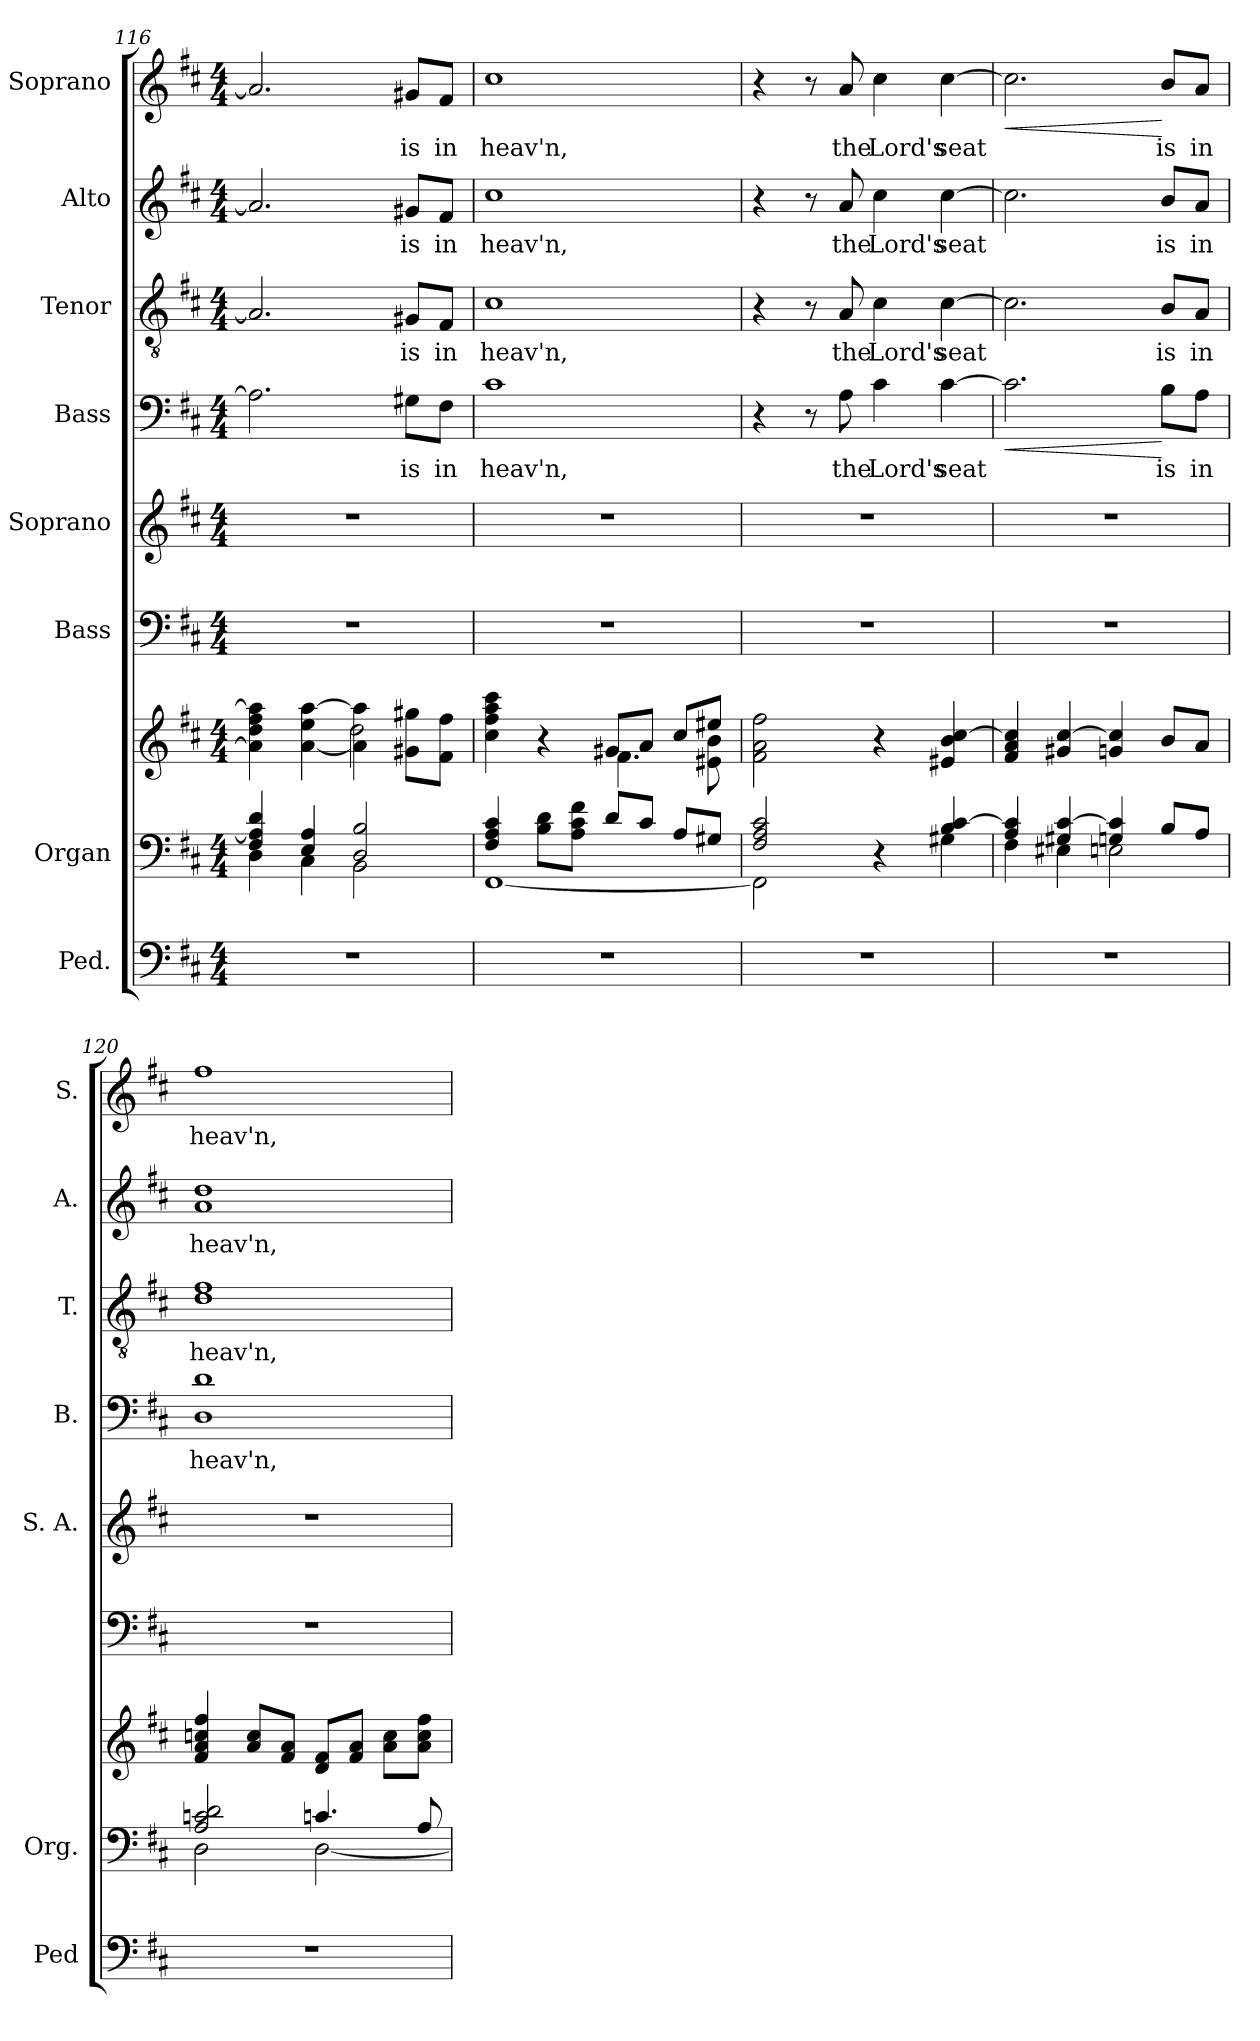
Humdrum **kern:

**kern	**kern	**kern	**kern	**kern	**kern	**text	**dynam	**kern	**text	**kern	**text	**kern	**text	**dynam
*part8	*part7	*part7	*part6	*part5	*part4	*part4	*part4	*part3	*part3	*part2	*part2	*part1	*part1	*part1
*staff9	*staff8	*staff7	*staff6	*staff5	*staff4	*staff4	*staff4	*staff3	*staff3	*staff2	*staff2	*staff1	*staff1	*staff1
*I"Ped.	*I"Organ	*	*I"Bass	*I"Soprano	*I"Bass	*	*	*I"Tenor	*	*I"Alto	*	*I"Soprano	*	*
*I'Ped	*I'Org.	*	*	*I'S. A.	*I'B.	*	*	*I'T.	*	*I'A.	*	*I'S.	*	*
!!LO:PB:g=z
*clefF4	*clefF4	*clefG2	*clefF4	*clefG2	*clefF4	*	*	*clefGv2	*	*clefG2	*	*clefG2	*	*
*	*	*	*	*	*	*	*	*ITrd7c12	*	*	*	*	*	*
*k[f#c#]	*k[f#c#]	*k[f#c#]	*k[f#c#]	*k[f#c#]	*k[f#c#]	*	*	*k[f#c#]	*	*k[f#c#]	*	*k[f#c#]	*	*
*D:	*D:	*D:	*D:	*D:	*D:	*	*	*D:	*	*D:	*	*D:	*	*
*M4/4	*M4/4	*M4/4	*M4/4	*M4/4	*M4/4	*	*	*M4/4	*	*M4/4	*	*M4/4	*	*
=116	=116	=116	=116	=116	=116	=116	=116	=116	=116	=116	=116	=116	=116	=116
*	*^	*^	*	*	*	*	*	*	*	*	*	*	*	*
1r	4F#i/ 4Ai] 4di	4Di\	4ai\] 4ddi 4ff#i 4aai]	2ryy	1r	1r	2.Ai\]	.	.	2.AAi/]	.	2.ai/]	.	2.ai/]	.	.
.	4Ei/ 4Ai	4C#i\	[4ai\ 4eei [4aai	.	.	.	.	.	.	.	.	.	.	.	.	.
.	2Di/ 2Bi	2BBi\	4ai\] 4aai]	2ddi\	.	.	.	.	.	.	.	.	.	.	.	.
!	!	!	!	!	!	!	!	!LO:LY:b:color=#000000	!	!	!	!	!	!	!	!
!	!	!	!	!	!	!	!	!	!	!	!LO:LY:b:color=#000000	!	!	!	!	!
!	!	!	!	!	!	!	!	!	!	!	!	!	!LO:LY:b:color=#000000	!	!	!
!	!	!	!	!	!	!	!	!	!	!	!	!	!	!	!LO:LY:b:color=#000000	!
.	.	.	8g#Xi\ 8gg#Xi\L	.	.	.	8G#Xi\L	is	.	8GG#Xi/L	is	8g#Xi/L	is	8g#Xi/L	is	.
!	!	!	!	!	!	!	!	!LO:LY:b:color=#000000	!	!	!	!	!	!	!	!
!	!	!	!	!	!	!	!	!	!	!	!LO:LY:b:color=#000000	!	!	!	!	!
!	!	!	!	!	!	!	!	!	!	!	!	!	!LO:LY:b:color=#000000	!	!	!
!	!	!	!	!	!	!	!	!	!	!	!	!	!	!	!LO:LY:b:color=#000000	!
.	.	.	8f#i\ 8ff#i\J	.	.	.	8F#i\J	in	.	8FF#i/J	in	8f#i/J	in	8f#i/J	in	.
=117	=117	=117	=117	=117	=117	=117	=117	=117	=117	=117	=117	=117	=117	=117	=117	=117
!	!	!	!	!	!	!	!	!LO:LY:b:color=#000000	!	!	!	!	!	!	!	!
!	!	!	!	!	!	!	!	!	!	!	!LO:LY:b:color=#000000	!	!	!	!	!
!	!	!	!	!	!	!	!	!	!	!	!	!	!LO:LY:b:color=#000000	!	!	!
!	!	!	!	!	!	!	!	!	!	!	!	!	!	!	!LO:LY:b:color=#000000	!
1r	4F#i/ 4Ai 4c#i	[1FF#i	4cc#i\ 4ff#i 4aai 4ccc#i	2ryy	1r	1r	1c#i	heav'n,	.	1C#i	heav'n,	1cc#i	heav'n,	1cc#i	heav'n,	.
.	8Bi\ 8di\L	.	4r	.	.	.	.	.	.	.	.	.	.	.	.	.
.	8Ai\ 8c#i\ 8f#i\J	.	.	.	.	.	.	.	.	.	.	.	.	.	.	.
.	8di/L	.	8g#Xi/L	4.f#i\	.	.	.	.	.	.	.	.	.	.	.	.
.	8c#i/J	.	8ai/J	.	.	.	.	.	.	.	.	.	.	.	.	.
.	8Ai/L	.	8cc#i/L	.	.	.	.	.	.	.	.	.	.	.	.	.
.	8G#Xi/J	.	8ee#Xi/J	8e#Xi\ 8bi	.	.	.	.	.	.	.	.	.	.	.	.
*	*	*	*v	*v	*	*	*	*	*	*	*	*	*	*	*	*
=118	=118	=118	=118	=118	=118	=118	=118	=118	=118	=118	=118	=118	=118	=118	=118
1r	2F#i/ 2Ai 2c#i	2FF#i\]	2f#i\ 2ai 2ff#i	1r	1r	4r	.	.	4r	.	4r	.	4r	.	.
.	.	.	.	.	.	8r	.	.	8r	.	8r	.	8r	.	.
!	!	!	!	!	!	!	!LO:LY:b:color=#000000	!	!	!	!	!	!	!	!
!	!	!	!	!	!	!	!	!	!	!LO:LY:b:color=#000000	!	!	!	!	!
!	!	!	!	!	!	!	!	!	!	!	!	!LO:LY:b:color=#000000	!	!	!
!	!	!	!	!	!	!	!	!	!	!	!	!	!	!LO:LY:b:color=#000000	!
.	.	.	.	.	.	8Ai\	the	.	8AAi/	the	8ai/	the	8ai/	the	.
!	!	!	!	!	!	!	!LO:LY:b:color=#000000	!	!	!	!	!	!	!	!
!	!	!	!	!	!	!	!	!	!	!LO:LY:b:color=#000000	!	!	!	!	!
!	!	!	!	!	!	!	!	!	!	!	!	!LO:LY:b:color=#000000	!	!	!
!	!	!	!	!	!	!	!	!	!	!	!	!	!	!LO:LY:b:color=#000000	!
.	4r	4ryy	4r	.	.	4c#i\	Lord's	.	4C#i\	Lord's	4cc#i\	Lord's	4cc#i\	Lord's	.
!	!	!	!	!	!	!	!LO:LY:b:color=#000000	!	!	!	!	!	!	!	!
!	!	!	!	!	!	!	!	!	!	!LO:LY:b:color=#000000	!	!	!	!	!
!	!	!	!	!	!	!	!	!	!	!	!	!LO:LY:b:color=#000000	!	!	!
!	!	!	!	!	!	!	!	!	!	!	!	!	!	!LO:LY:b:color=#000000	!
.	4Bi/ [4c#i	4G#Xi\	4e#Xi/ 4bi [4cc#i	.	.	[4c#i\	seat	.	[4C#i\	seat	[4cc#i\	seat	[4cc#i\	seat	.
=119	=119	=119	=119	=119	=119	=119	=119	=119	=119	=119	=119	=119	=119	=119	=119
!	!	!	!	!	!	!	!	!LO:HP:b	!	!	!	!	!	!	!LO:HP:b
1r	4Ai/ 4c#i]	4F#i\	4f#i/ 4ai 4cc#i]	1r	1r	2.c#i\]	.	<	2.C#i\]	.	2.cc#i\]	.	2.cc#i\]	.	<
.	4G#Xi/ [4c#i	4E#Xi\	4g#Xi/ [4cc#i	.	.	.	.	.	.	.	.	.	.	.	.
.	4Gni/ 4c#i]	2Eni\	4gni/ 4cc#i]	.	.	.	.	.	.	.	.	.	.	.	.
!	!	!	!	!	!	!	!LO:LY:b:color=#000000	!	!	!	!	!	!	!	!
!	!	!	!	!	!	!	!	!	!	!LO:LY:b:color=#000000	!	!	!	!	!
!	!	!	!	!	!	!	!	!	!	!	!	!LO:LY:b:color=#000000	!	!	!
!	!	!	!	!	!	!	!	!	!	!	!	!	!	!LO:LY:b:color=#000000	!
.	8Bi/L	.	8bi/L	.	.	8Bi\L	is	[	8BBi/L	is	8bi/L	is	8bi/L	is	[
!	!	!	!	!	!	!	!LO:LY:b:color=#000000	!	!	!	!	!	!	!	!
!	!	!	!	!	!	!	!	!	!	!LO:LY:b:color=#000000	!	!	!	!	!
!	!	!	!	!	!	!	!	!	!	!	!	!LO:LY:b:color=#000000	!	!	!
!	!	!	!	!	!	!	!	!	!	!	!	!	!	!LO:LY:b:color=#000000	!
.	8Ai/J	.	8ai/J	.	.	8Ai\J	in	.	8AAi/J	in	8ai/J	in	8ai/J	in	.
=120	=120	=120	=120	=120	=120	=120	=120	=120	=120	=120	=120	=120	=120	=120	=120
!	!	!	!	!	!	!	!LO:LY:b:color=#000000	!	!	!	!	!	!	!	!
!	!	!	!	!	!	!	!	!	!	!LO:LY:b:color=#000000	!	!	!	!	!
!	!	!	!	!	!	!	!	!	!	!	!	!LO:LY:b:color=#000000	!	!	!
!	!	!	!	!	!	!	!	!	!	!	!	!	!	!LO:LY:b:color=#000000	!
1r	2Ai/ 2cni 2di	2Di\	4f#i/ 4ai 4ccni 4ff#i	1r	1r	1Di 1di	heav'n,	.	1Di 1F#i	heav'n,	1ai 1ddi	heav'n,	1ff#i	heav'n,	.
.	.	.	8ai/ 8cci/L	.	.	.	.	.	.	.	.	.	.	.	.
.	.	.	8f#i/ 8ai/J	.	.	.	.	.	.	.	.	.	.	.	.
.	4.cni/	[2Di\	8di/ 8f#i/L	.	.	.	.	.	.	.	.	.	.	.	.
.	.	.	8f#i/ 8ai/J	.	.	.	.	.	.	.	.	.	.	.	.
.	.	.	8ai\ 8cci\L	.	.	.	.	.	.	.	.	.	.	.	.
.	8Ai/	.	8ai\ 8cci\ 8ff#i\J	.	.	.	.	.	.	.	.	.	.	.	.
*	*v	*v	*	*	*	*	*	*	*	*	*	*	*	*	*
=	=	=	=	=	=	=	=	=	=	=	=	=	=	=
*-	*-	*-	*-	*-	*-	*-	*-	*-	*-	*-	*-	*-	*-	*-
